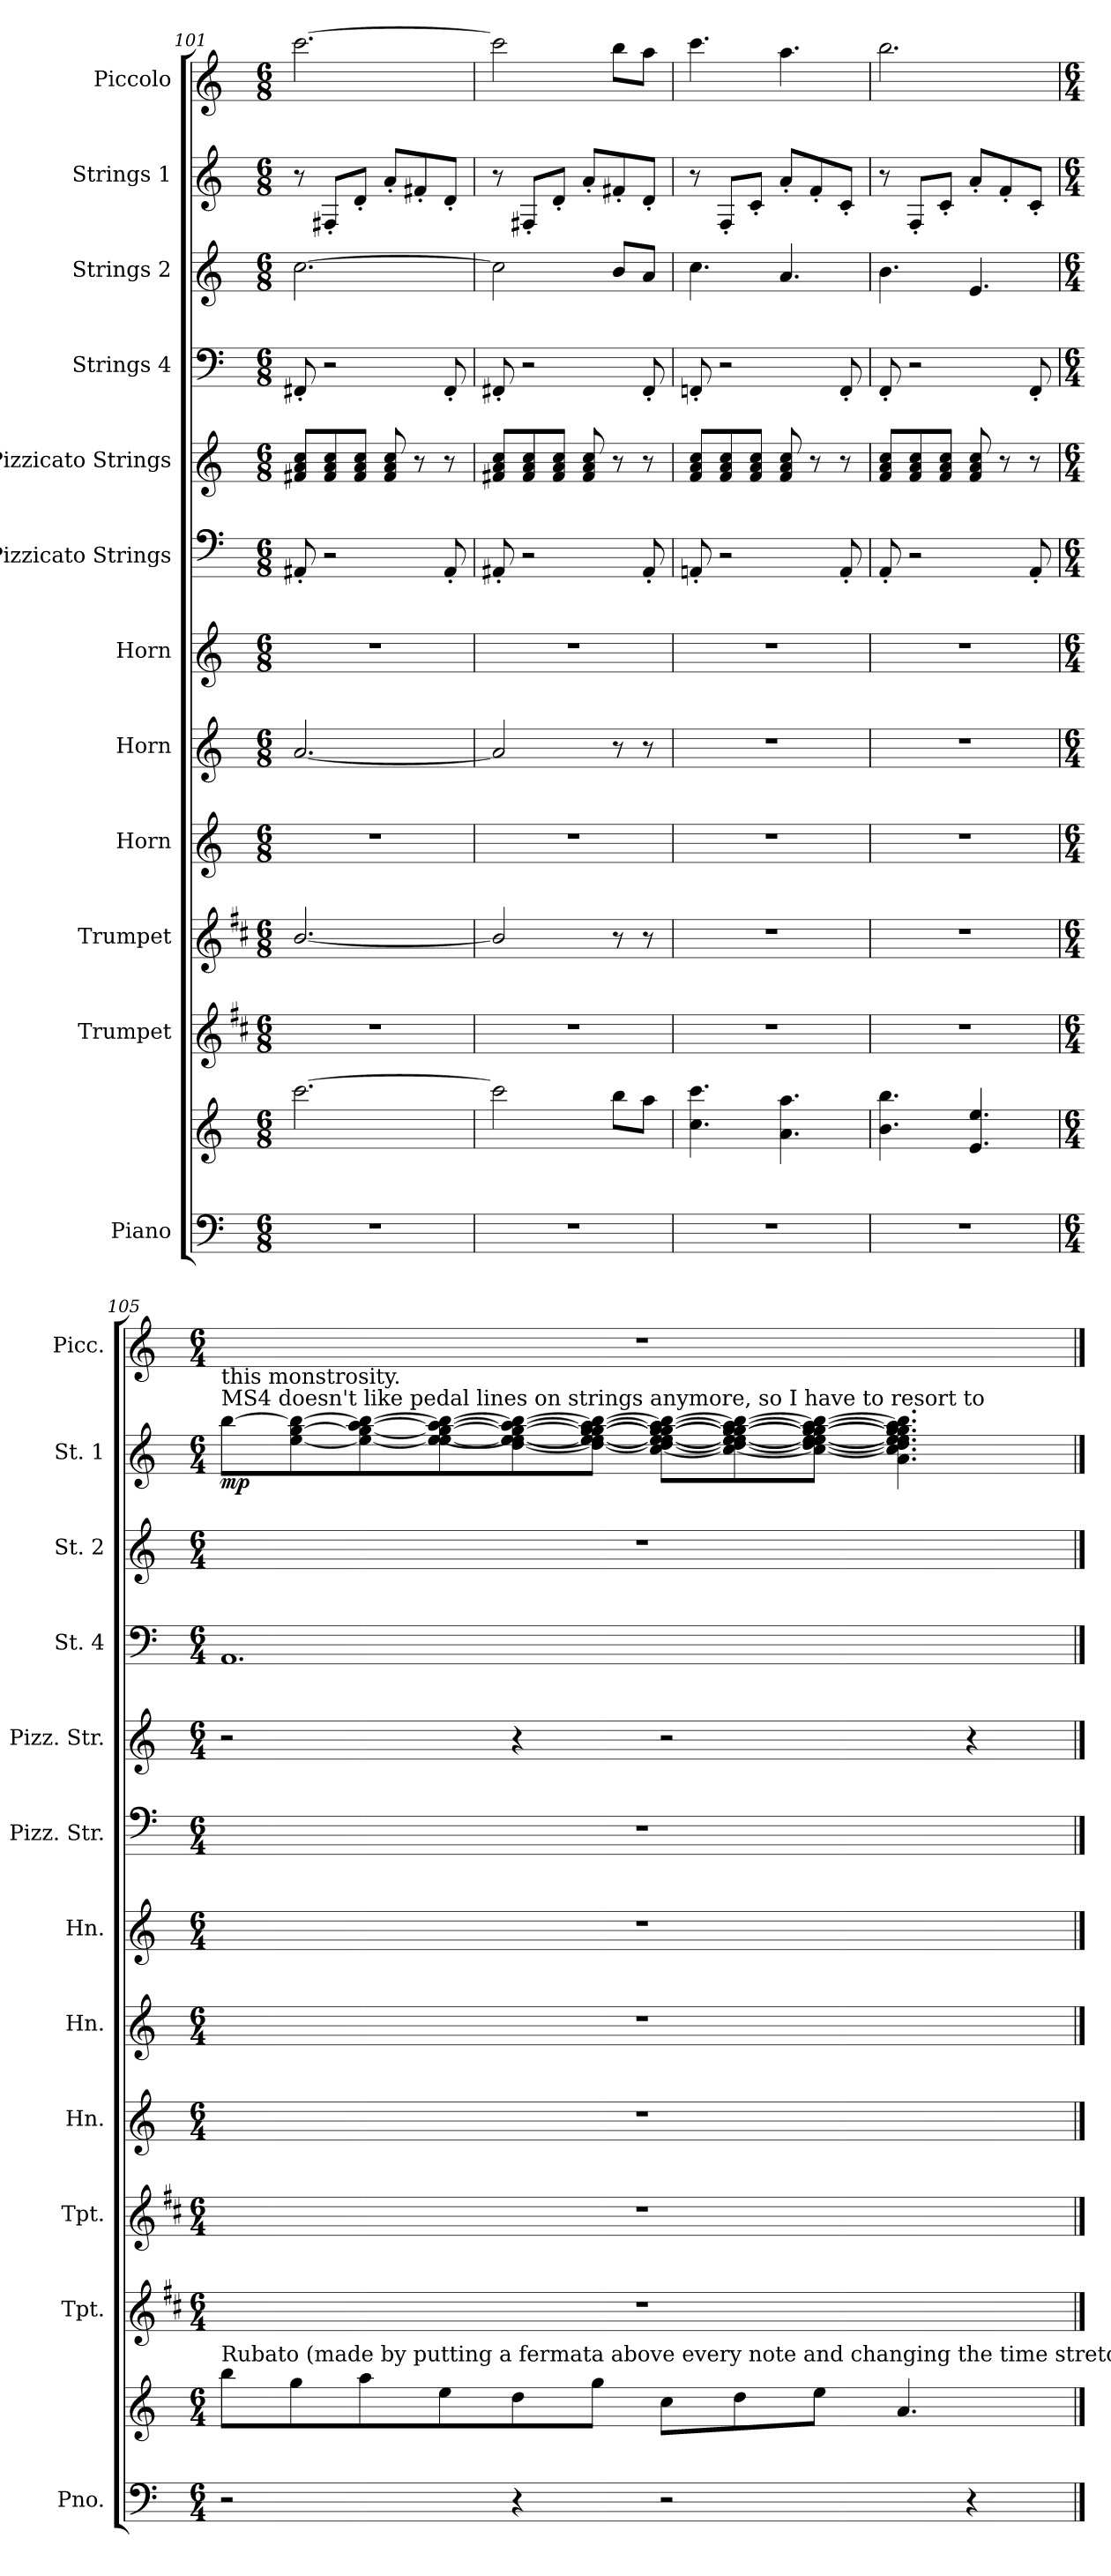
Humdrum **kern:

**kern	**kern	**kern	**kern	**kern	**kern	**kern	**kern	**kern	**kern	**kern	**kern	**dynam	**kern
*part12	*part12	*part11	*part10	*part9	*part8	*part7	*part6	*part5	*part4	*part3	*part2	*part2	*part1
*staff13	*staff12	*staff11	*staff10	*staff9	*staff8	*staff7	*staff6	*staff5	*staff4	*staff3	*staff2	*staff2	*staff1
*I"Piano	*	*I"Trumpet	*I"Trumpet	*I"Horn	*I"Horn	*I"Horn	*I"Pizzicato Strings	*I"Pizzicato Strings	*I"Strings 4	*I"Strings 2	*I"Strings 1	*	*I"Piccolo
*I'Pno.	*	*I'Tpt.	*I'Tpt.	*I'Hn.	*I'Hn.	*I'Hn.	*I'Pizz. Str.	*I'Pizz. Str.	*I'St. 4	*I'St. 2	*I'St. 1	*	*I'Picc.
!!LO:PB:g=z
*clefF4	*clefG2	*clefG2	*clefG2	*clefG2	*clefG2	*clefG2	*clefF5	*clefG2	*clefF4	*clefG2	*clefG2	*	*clefG2
*	*	*ITrd1c2	*ITrd1c2	*ITrd7c12	*ITrd7c12	*ITrd7c12	*	*	*	*	*	*	*ITrd-7c-12
*k[]	*k[]	*k[]	*k[]	*k[]	*k[]	*k[]	*k[]	*k[]	*k[]	*k[]	*k[]	*	*k[]
*M6/8	*M6/8	*M6/8	*M6/8	*M6/8	*M6/8	*M6/8	*M6/8	*M6/8	*M6/8	*M6/8	*M6/8	*	*M6/8
=101	=101	=101	=101	=101	=101	=101	=101	=101	=101	=101	=101	=101	=101
!LO:TX:a:color=#FFFFFF:t=.	!	!	!	!	!	!	!	!	!	!	!	!	!
2.r	[2.ccc\	2.r	[2.a/	2.r	[2.A/	2.r	8FF#X'/	8f#X/ 8a/ 8cc/L	8FF#X'/	[2.cc\	8r	.	[2.cccc\
.	.	.	.	.	.	.	2r	8f#/ 8a/ 8cc/	2r	.	8F#X'/L	.	.
.	.	.	.	.	.	.	.	8f#/ 8a/ 8cc/J	.	.	8d'/J	.	.
.	.	.	.	.	.	.	.	8f#/ 8a/ 8cc/	.	.	8a'/L	.	.
.	.	.	.	.	.	.	.	8r	.	.	8f#X'/	.	.
.	.	.	.	.	.	.	8FF#'/	8r	8FF#'/	.	8d'/J	.	.
=102	=102	=102	=102	=102	=102	=102	=102	=102	=102	=102	=102	=102	=102
!LO:TX:a:color=#FFFFFF:t=.	!	!	!	!	!	!	!	!	!	!	!	!	!
!LO:TX:a:color=#FFFFFF:t=.	!	!	!	!	!	!	!	!	!	!	!	!	!
!LO:TX:a:color=#FFFFFF:t=.	!	!	!	!	!	!	!	!	!	!	!	!	!
2.r	2ccc\]	2.r	2a/]	2.r	2A/]	2.r	8FF#X'/	8f#X/ 8a/ 8cc/L	8FF#X'/	2cc\]	8r	.	2cccc\]
.	.	.	.	.	.	.	2r	8f#/ 8a/ 8cc/	2r	.	8F#X'/L	.	.
.	.	.	.	.	.	.	.	8f#/ 8a/ 8cc/J	.	.	8d'/J	.	.
.	.	.	.	.	.	.	.	8f#/ 8a/ 8cc/	.	.	8a'/L	.	.
.	8bb\L	.	8r	.	8r	.	.	8r	.	8b/L	8f#X'/	.	8bbb\L
.	8aa\J	.	8r	.	8r	.	8FF#'/	8r	8FF#'/	8a/J	8d'/J	.	8aaa\J
=103	=103	=103	=103	=103	=103	=103	=103	=103	=103	=103	=103	=103	=103
!LO:TX:a:color=#FFFFFF:t=.	!	!	!	!	!	!	!	!	!	!	!	!	!
2.r	4.cc\ 4.ccc\	2.r	2.r	2.r	2.r	2.r	8FFni'/	8f/ 8a/ 8cc/L	8FFni'/	4.cc\	8r	.	4.cccc\
.	.	.	.	.	.	.	2r	8f/ 8a/ 8cc/	2r	.	8F'/L	.	.
.	.	.	.	.	.	.	.	8f/ 8a/ 8cc/J	.	.	8c'/J	.	.
.	4.a\ 4.aa\	.	.	.	.	.	.	8f/ 8a/ 8cc/	.	4.a/	8a'/L	.	4.aaa\
.	.	.	.	.	.	.	.	8r	.	.	8f'/	.	.
.	.	.	.	.	.	.	8FF'/	8r	8FF'/	.	8c'/J	.	.
=104	=104	=104	=104	=104	=104	=104	=104	=104	=104	=104	=104	=104	=104
!LO:TX:a:color=#FFFFFF:t=.	!	!	!	!	!	!	!	!	!	!	!	!	!
2.r	4.b\ 4.bb\	2.r	2.r	2.r	2.r	2.r	8FF'/	8f/ 8a/ 8cc/L	8FF'/	4.b\	8r	.	2.bbb\
.	.	.	.	.	.	.	2r	8f/ 8a/ 8cc/	2r	.	8F'/L	.	.
.	.	.	.	.	.	.	.	8f/ 8a/ 8cc/J	.	.	8c'/J	.	.
.	4.e/ 4.ee/	.	.	.	.	.	.	8f/ 8a/ 8cc/	.	4.e/	8a'/L	.	.
.	.	.	.	.	.	.	.	8r	.	.	8f'/	.	.
.	.	.	.	.	.	.	8FF'/	8r	8FF'/	.	8c'/J	.	.
!!LO:LB:g=z
=105	=105	=105	=105	=105	=105	=105	=105	=105	=105	=105	=105	=105	=105
*M6/4	*M6/4	*M6/4	*M6/4	*M6/4	*M6/4	*M6/4	*M6/4	*M6/4	*M6/4	*M6/4	*M6/4	*	*M6/4
!	!	!	!	!	!	!	!	!	!	!	!LO:TX:a:t=MS4 doesn't like pedal lines on strings anymore, so I have to resort to	!	!
!	!	!	!	!	!	!	!	!	!	!	!LO:TX:a:t=this monstrosity.	!	!
!	!LO:TX:a:t=Rubato (made by putting a fermata above every note and changing the time stretch)	!	!	!	!	!	!	!	!	!	!	!	!
!LO:TX:a:color=#FFFFFF:t=.	!	!	!	!	!	!	!	!	!	!	!	!	!
!LO:TX:a:color=#FFFFFF:t=.	!	!	!	!	!	!	!	!	!	!	!	!	!
!	!	!	!	!	!	!	!	!	!	!	!	!LO:DY:b	!
2r	8bb\L	1.r	1.r	1.r	1.r	1.r	1.r	2r	1.AA	1.r	[8bb\L	mp	1.r
.	8gg\	.	.	.	.	.	.	.	.	.	[8ee\ [8gg\ 8bb\_	.	.
.	8aa\	.	.	.	.	.	.	.	.	.	8ee\_ 8gg\_ [8aa\ 8bb\_	.	.
.	8ee\	.	.	.	.	.	.	.	.	.	8ee\_ [8ee\ 8gg\_ 8aa\_ 8bb\_	.	.
4r	8dd\	.	.	.	.	.	.	4r	.	.	[8dd\ 8ee\_ 8ee\_ 8gg\_ 8aa\_ 8bb\_	.	.
.	8gg\J	.	.	.	.	.	.	.	.	.	8dd\_ 8ee\_ 8ee\_ 8gg\_ [8gg\ 8aa\_ 8bb\_J	.	.
2r	8cc\L	.	.	.	.	.	.	2r	.	.	[8cc\ 8dd\_ 8ee\_ 8ee\_ 8gg\_ 8gg\_ 8aa\_ 8bb\_L	.	.
.	8dd\	.	.	.	.	.	.	.	.	.	8cc\_ 8dd\_ 8ee\_ 8ee\_ 8gg\_ 8gg\_ 8aa\_ 8bb\_	.	.
.	8ee\J	.	.	.	.	.	.	.	.	.	8cc\_ 8dd\_ 8ee\_ 8ee\_ 8ee\ 8gg\_ 8gg\_ 8aa\_ 8bb\_J	.	.
.	4.a/	.	.	.	.	.	.	.	.	.	4.a\ 4.cc\] 4.dd\] 4.ee\] 4.ee\] 4.gg\] 4.gg\] 4.aa\] 4.bb\]	.	.
4r	.	.	.	.	.	.	.	4r	.	.	.	.	.
==	==	==	==	==	==	==	==	==	==	==	==	==	==
*-	*-	*-	*-	*-	*-	*-	*-	*-	*-	*-	*-	*-	*-
